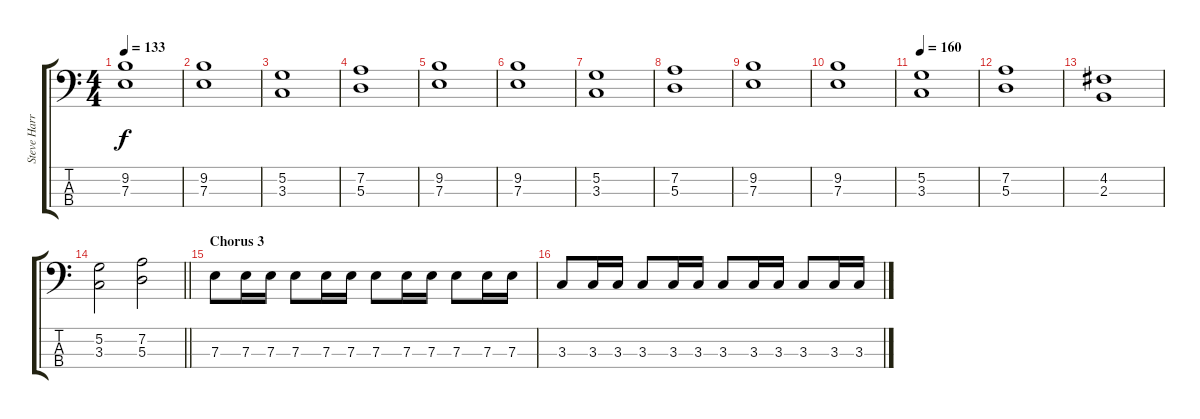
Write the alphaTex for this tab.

\track ("Steve Harris" "Steve Harr") {instrument electricbassfinger}
\staff {score tabs}
\tuning (G2 D2 A1 E1) {hide}
\ts (4 4)
\tempo 133
\clef f4
\ks c
(9.2 7.3).1{dy f} |
(9.2 7.3).1 |
(5.2 3.3).1 |
(7.2 5.3).1 |
(9.2 7.3).1 |
(9.2 7.3).1 |
(5.2 3.3).1 |
(7.2 5.3).1 |
(9.2 7.3).1 |
(9.2 7.3).1 |
\tempo 160
(5.2 3.3).1 |
(7.2 5.3).1 |
(4.2 2.3).1 |
\barLineRight lightlight
(5.2 3.3).2 (7.2 5.3).2 |
\section ("" "Chorus 3")
7.3.8 7.3.16 7.3.16 7.3.8 7.3.16 7.3.16 7.3.8 7.3.16 7.3.16 7.3.8 7.3.16 7.3.16 |
3.3.8 3.3.16 3.3.16 3.3.8 3.3.16 3.3.16 3.3.8 3.3.16 3.3.16 3.3.8 3.3.16 3.3.16
